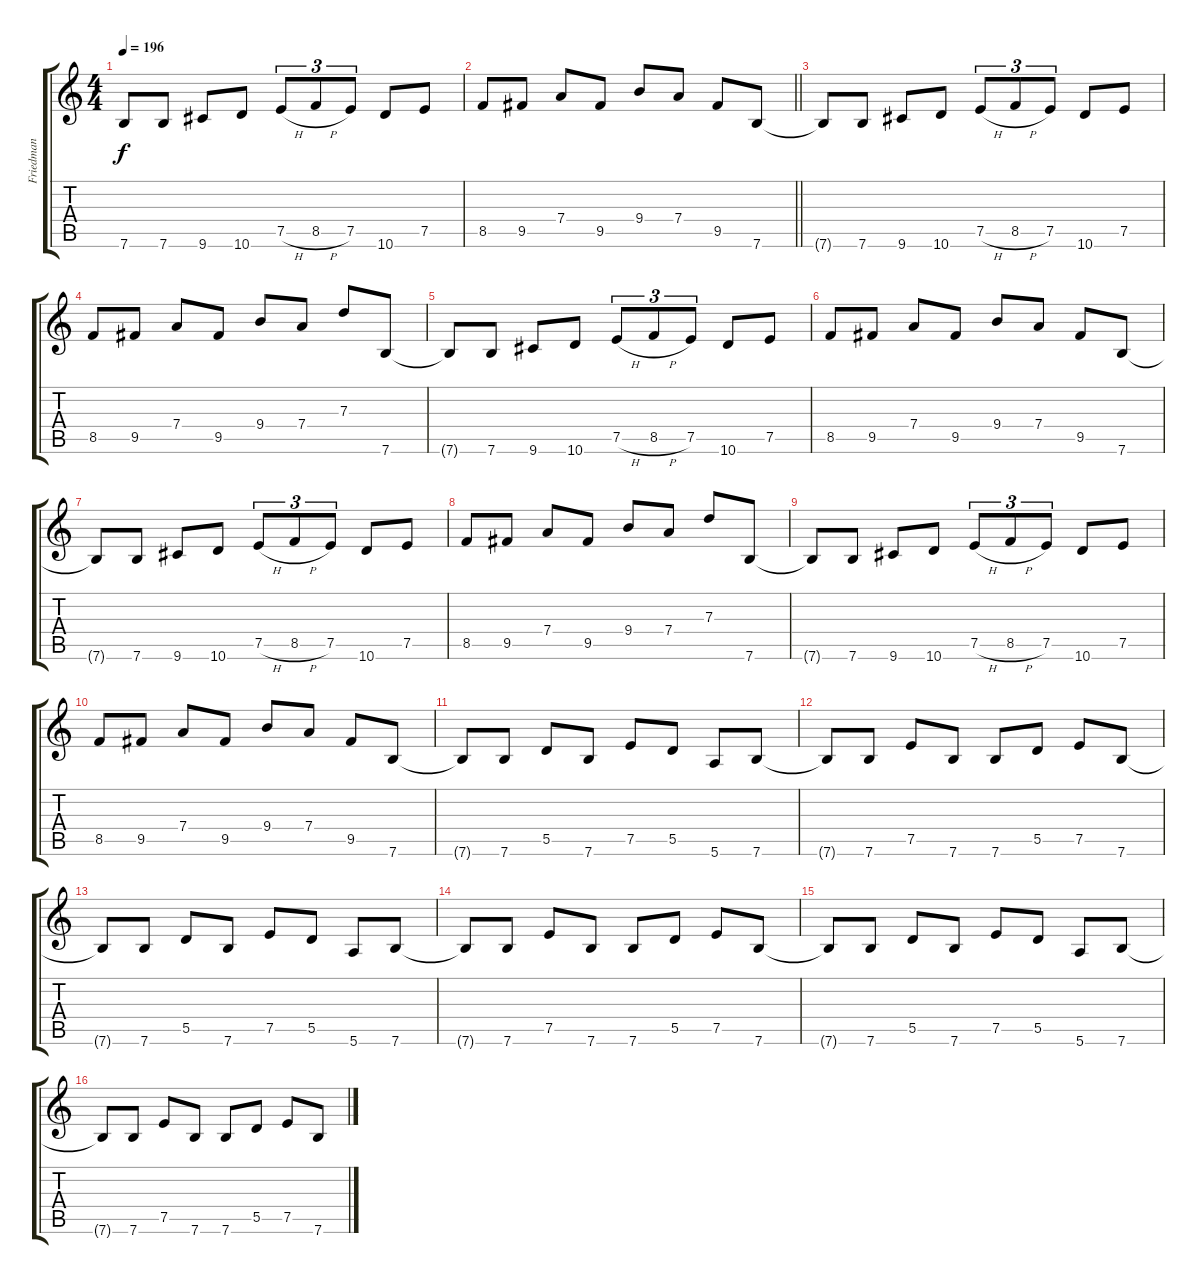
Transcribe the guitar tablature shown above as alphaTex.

\track ("Friedman" "Friedman") {instrument overdrivenguitar}
\staff {score tabs}
\tuning (E4 B3 G3 D3 A2 E2) {hide}
\ts (4 4)
\tempo 196
\clef g2
\ks c
7.6{t}.8{dy f} 7.6.8 9.6.8 10.6.8 7.5{h}.8{tu (3 2)} 8.5{h}.8{tu (3 2)} 7.5.8{tu (3 2)} 10.6.8 7.5.8 |
\barLineRight lightlight
8.5.8 9.5.8 7.4.8 9.5.8 9.4.8 7.4.8 9.5.8 7.6.8 |
7.6{t}.8 7.6.8 9.6.8 10.6.8 7.5{h}.8{tu (3 2)} 8.5{h}.8{tu (3 2)} 7.5.8{tu (3 2)} 10.6.8 7.5.8 |
8.5.8 9.5.8 7.4.8 9.5.8 9.4.8 7.4.8 7.3.8 7.6.8 |
7.6{t}.8 7.6.8 9.6.8 10.6.8 7.5{h}.8{tu (3 2)} 8.5{h}.8{tu (3 2)} 7.5.8{tu (3 2)} 10.6.8 7.5.8 |
8.5.8 9.5.8 7.4.8 9.5.8 9.4.8 7.4.8 9.5.8 7.6.8 |
7.6{t}.8 7.6.8 9.6.8 10.6.8 7.5{h}.8{tu (3 2)} 8.5{h}.8{tu (3 2)} 7.5.8{tu (3 2)} 10.6.8 7.5.8 |
8.5.8 9.5.8 7.4.8 9.5.8 9.4.8 7.4.8 7.3.8 7.6.8 |
7.6{t}.8 7.6.8 9.6.8 10.6.8 7.5{h}.8{tu (3 2)} 8.5{h}.8{tu (3 2)} 7.5.8{tu (3 2)} 10.6.8 7.5.8 |
8.5.8 9.5.8 7.4.8 9.5.8 9.4.8 7.4.8 9.5.8 7.6.8 |
7.6{t}.8 7.6.8 5.5.8 7.6.8 7.5.8 5.5.8 5.6.8 7.6.8 |
7.6{t}.8 7.6.8 7.5.8 7.6.8 7.6.8 5.5.8 7.5.8 7.6.8 |
7.6{t}.8 7.6.8 5.5.8 7.6.8 7.5.8 5.5.8 5.6.8 7.6.8 |
7.6{t}.8 7.6.8 7.5.8 7.6.8 7.6.8 5.5.8 7.5.8 7.6.8 |
7.6{t}.8 7.6.8 5.5.8 7.6.8 7.5.8 5.5.8 5.6.8 7.6.8 |
7.6{t}.8 7.6.8 7.5.8 7.6.8 7.6.8 5.5.8 7.5.8 7.6.8
